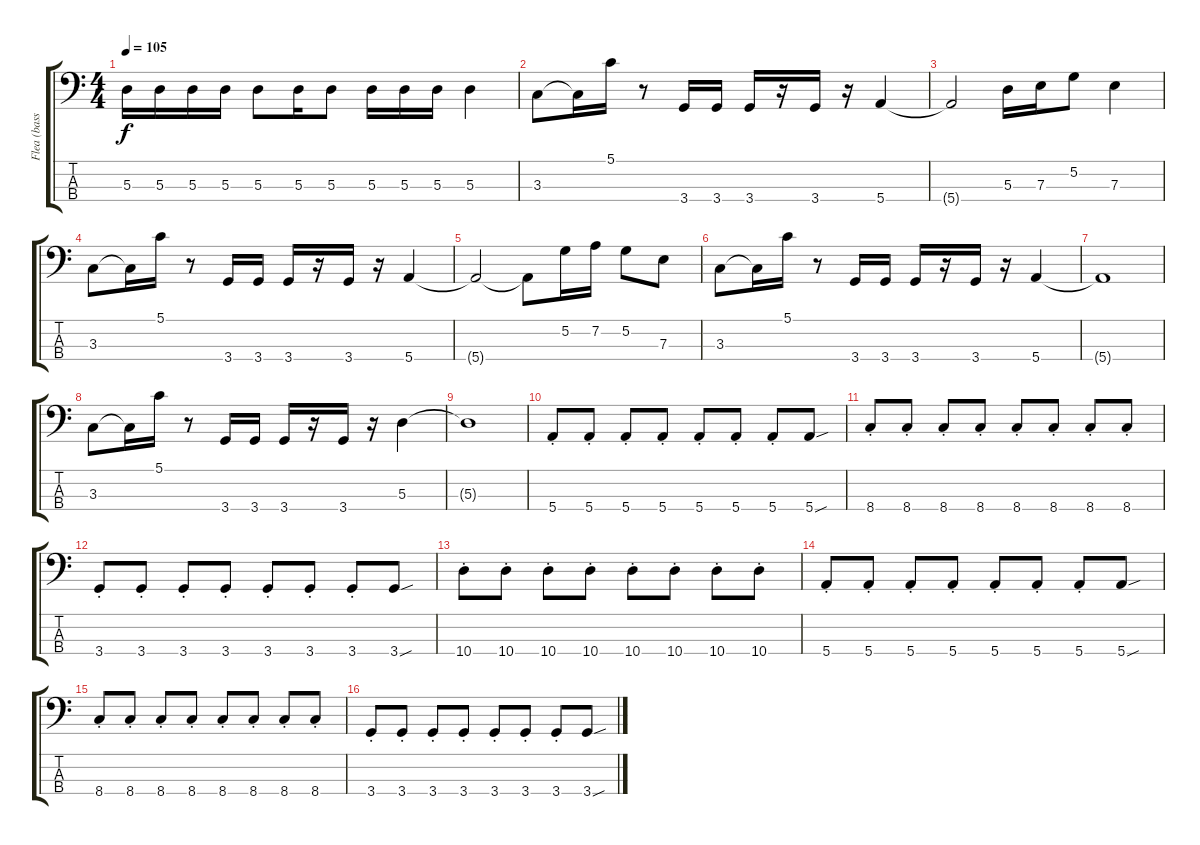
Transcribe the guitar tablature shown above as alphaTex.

\track ("Flea (bass)" "Flea (bass") {instrument electricbassfinger}
\staff {score tabs}
\tuning (G2 D2 A1 E1) {hide}
\ts (4 4)
\tempo 105
\clef f4
\ks c
5.3.16{dy f} 5.3.16 5.3.16 5.3.16 5.3.8 5.3.16 5.3.8 5.3.16 5.3.16 5.3.16 5.3.4 |
3.3.8 3.3{t}.16 5.1.16 r.8 3.4.16 3.4.16 3.4.16 r.16 3.4.16 r.16 5.4.4 |
5.4{t}.2 5.3.16 7.3.16 5.2.8 7.3.4 |
3.3.8 3.3{t}.16 5.1.16 r.8 3.4.16 3.4.16 3.4.16 r.16 3.4.16 r.16 5.4.4 |
5.4{t}.2 5.4{t}.8 5.2.16 7.2.16 5.2.8 7.3.8 |
3.3.8 3.3{t}.16 5.1.16 r.8 3.4.16 3.4.16 3.4.16 r.16 3.4.16 r.16 5.4.4 |
5.4{t}.1 |
3.3.8 3.3{t}.16 5.1.16 r.8 3.4.16 3.4.16 3.4.16 r.16 3.4.16 r.16 5.3.4 |
5.3{t}.1 |
5.4{st}.8 5.4{st}.8 5.4{st}.8 5.4{st}.8 5.4{st}.8 5.4{st}.8 5.4{st}.8 5.4{sou}.8 |
8.4{st}.8 8.4{st}.8 8.4{st}.8 8.4{st}.8 8.4{st}.8 8.4{st}.8 8.4{st}.8 8.4{st}.8 |
3.4{st}.8 3.4{st}.8 3.4{st}.8 3.4{st}.8 3.4{st}.8 3.4{st}.8 3.4{st}.8 3.4{sou}.8 |
10.4{st}.8 10.4{st}.8 10.4{st}.8 10.4{st}.8 10.4{st}.8 10.4{st}.8 10.4{st}.8 10.4{st}.8 |
5.4{st}.8 5.4{st}.8 5.4{st}.8 5.4{st}.8 5.4{st}.8 5.4{st}.8 5.4{st}.8 5.4{sou}.8 |
8.4{st}.8 8.4{st}.8 8.4{st}.8 8.4{st}.8 8.4{st}.8 8.4{st}.8 8.4{st}.8 8.4{st}.8 |
3.4{st}.8 3.4{st}.8 3.4{st}.8 3.4{st}.8 3.4{st}.8 3.4{st}.8 3.4{st}.8 3.4{sou}.8
